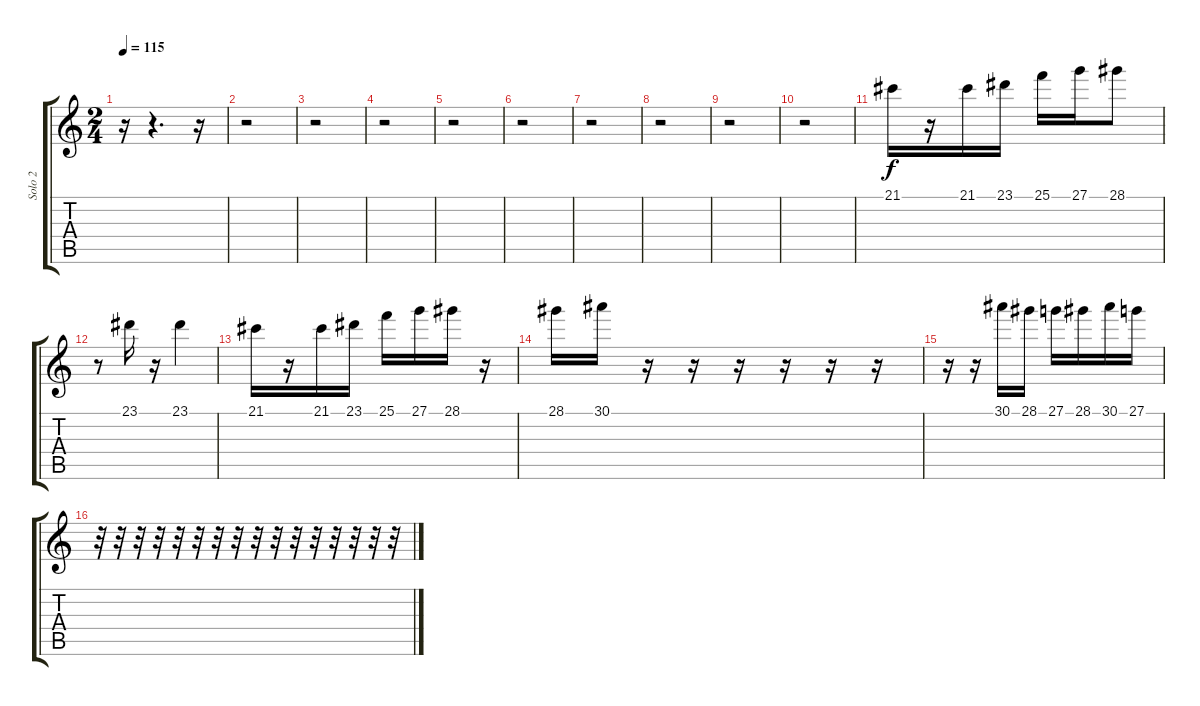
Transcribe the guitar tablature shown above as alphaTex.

\track ("Solo 2" "Solo 2") {instrument panflute}
\staff {score tabs}
\tuning (E4 B3 G3 D3 A2 E2) {hide}
\ts (2 4)
\tempo 115
\clef g2
\ks c
r.16{dy f} r.4{d} r.16 |
r.2 |
r.2 |
r.2 |
r.2 |
r.2 |
r.2 |
r.2 |
r.2 |
r.2 |
21.1.16 r.16 21.1.16 23.1.16 25.1.16 27.1.16 28.1.8 |
r.8 23.1.16 r.16 23.1.4 |
21.1.16 r.16 21.1.16 23.1.16 25.1.16 27.1.16 28.1.16 r.16 |
28.1.16 30.1.16 r.16 r.16 r.16 r.16 r.16 r.16 |
r.16 r.16 30.1.16 28.1.16 27.1.16 28.1.16 30.1.16 27.1.16 |
r.32 r.32 r.32 r.32 r.32 r.32 r.32 r.32 r.32 r.32 r.32 r.32 r.32 r.32 r.32 r.32
